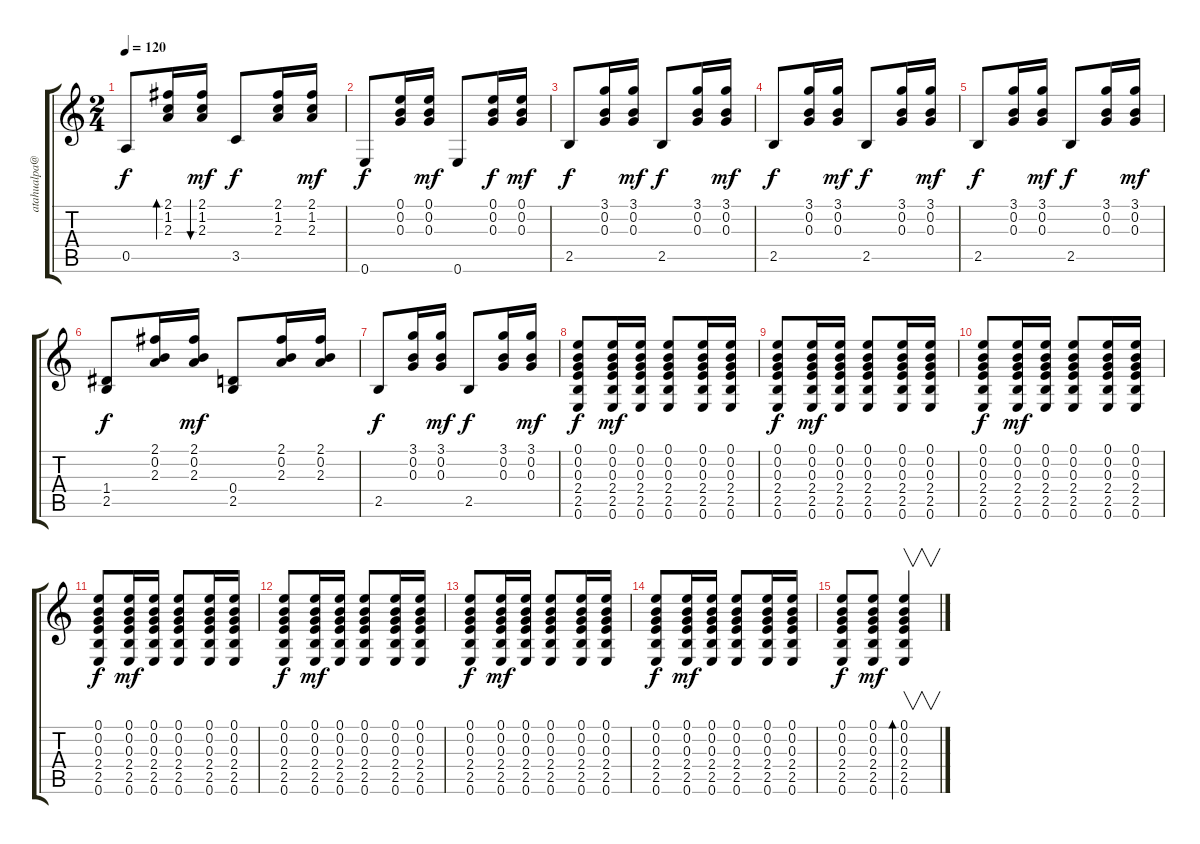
\track ("" "atahualpa@") {instrument acousticguitarnylon}
\staff {score tabs}
\tuning (E4 B3 G3 D3 A2 E2) {hide}
\ts (2 4)
\tempo 120
\clef g2
\ks c
0.5.8{dy f} (2.1 1.2 2.3).16{bd 120} (2.1 1.2 2.3).16{bu 120 dy mf} 3.5.8{dy f} (2.1 1.2 2.3).16 (2.1 1.2 2.3).16{dy mf} |
0.6.8{dy f} (0.1 0.2 0.3).16 (0.1 0.2 0.3).16{dy mf} 0.6.8 (0.1 0.2 0.3).16{dy f} (0.1 0.2 0.3).16{dy mf} |
2.5.8{dy f} (3.1 0.2 0.3).16 (3.1 0.2 0.3).16{dy mf} 2.5.8{dy f} (3.1 0.2 0.3).16 (3.1 0.2 0.3).16{dy mf} |
2.5.8{dy f} (3.1 0.2 0.3).16 (3.1 0.2 0.3).16{dy mf} 2.5.8{dy f} (3.1 0.2 0.3).16 (3.1 0.2 0.3).16{dy mf} |
2.5.8{dy f} (3.1 0.2 0.3).16 (3.1 0.2 0.3).16{dy mf} 2.5.8{dy f} (3.1 0.2 0.3).16 (3.1 0.2 0.3).16{dy mf} |
(1.4 2.5).8{dy f} (2.1 0.2 2.3).16 (2.1 0.2 2.3).16{dy mf} (0.4 2.5).8 (2.1 0.2 2.3).16 (2.1 0.2 2.3).16 |
2.5.8{dy f} (3.1 0.2 0.3).16 (3.1 0.2 0.3).16{dy mf} 2.5.8{dy f} (3.1 0.2 0.3).16 (3.1 0.2 0.3).16{dy mf} |
(0.1 0.2 0.3 2.4 2.5 0.6).8{dy f} (0.1 0.2 0.3 2.4 2.5 0.6).16{dy mf} (0.1 0.2 0.3 2.4 2.5 0.6).16 (0.1 0.2 0.3 2.4 2.5 0.6).8 (0.1 0.2 0.3 2.4 2.5 0.6).16 (0.1 0.2 0.3 2.4 2.5 0.6).16 |
(0.1 0.2 0.3 2.4 2.5 0.6).8{dy f} (0.1 0.2 0.3 2.4 2.5 0.6).16{dy mf} (0.1 0.2 0.3 2.4 2.5 0.6).16 (0.1 0.2 0.3 2.4 2.5 0.6).8 (0.1 0.2 0.3 2.4 2.5 0.6).16 (0.1 0.2 0.3 2.4 2.5 0.6).16 |
(0.1 0.2 0.3 2.4 2.5 0.6).8{dy f} (0.1 0.2 0.3 2.4 2.5 0.6).16{dy mf} (0.1 0.2 0.3 2.4 2.5 0.6).16 (0.1 0.2 0.3 2.4 2.5 0.6).8 (0.1 0.2 0.3 2.4 2.5 0.6).16 (0.1 0.2 0.3 2.4 2.5 0.6).16 |
(0.1 0.2 0.3 2.4 2.5 0.6).8{dy f} (0.1 0.2 0.3 2.4 2.5 0.6).16{dy mf} (0.1 0.2 0.3 2.4 2.5 0.6).16 (0.1 0.2 0.3 2.4 2.5 0.6).8 (0.1 0.2 0.3 2.4 2.5 0.6).16 (0.1 0.2 0.3 2.4 2.5 0.6).16 |
(0.1 0.2 0.3 2.4 2.5 0.6).8{dy f} (0.1 0.2 0.3 2.4 2.5 0.6).16{dy mf} (0.1 0.2 0.3 2.4 2.5 0.6).16 (0.1 0.2 0.3 2.4 2.5 0.6).8 (0.1 0.2 0.3 2.4 2.5 0.6).16 (0.1 0.2 0.3 2.4 2.5 0.6).16 |
(0.1 0.2 0.3 2.4 2.5 0.6).8{dy f} (0.1 0.2 0.3 2.4 2.5 0.6).16{dy mf} (0.1 0.2 0.3 2.4 2.5 0.6).16 (0.1 0.2 0.3 2.4 2.5 0.6).8 (0.1 0.2 0.3 2.4 2.5 0.6).16 (0.1 0.2 0.3 2.4 2.5 0.6).16 |
(0.1 0.2 0.3 2.4 2.5 0.6).8{dy f} (0.1 0.2 0.3 2.4 2.5 0.6).16{dy mf} (0.1 0.2 0.3 2.4 2.5 0.6).16 (0.1 0.2 0.3 2.4 2.5 0.6).8 (0.1 0.2 0.3 2.4 2.5 0.6).16 (0.1 0.2 0.3 2.4 2.5 0.6).16 |
(0.1 0.2 0.3 2.4 2.5 0.6).8{dy f} (0.1 0.2 0.3 2.4 2.5 0.6).8{dy mf} (0.1 0.2 0.3 2.4 2.5 0.6).4{v bd 120}
